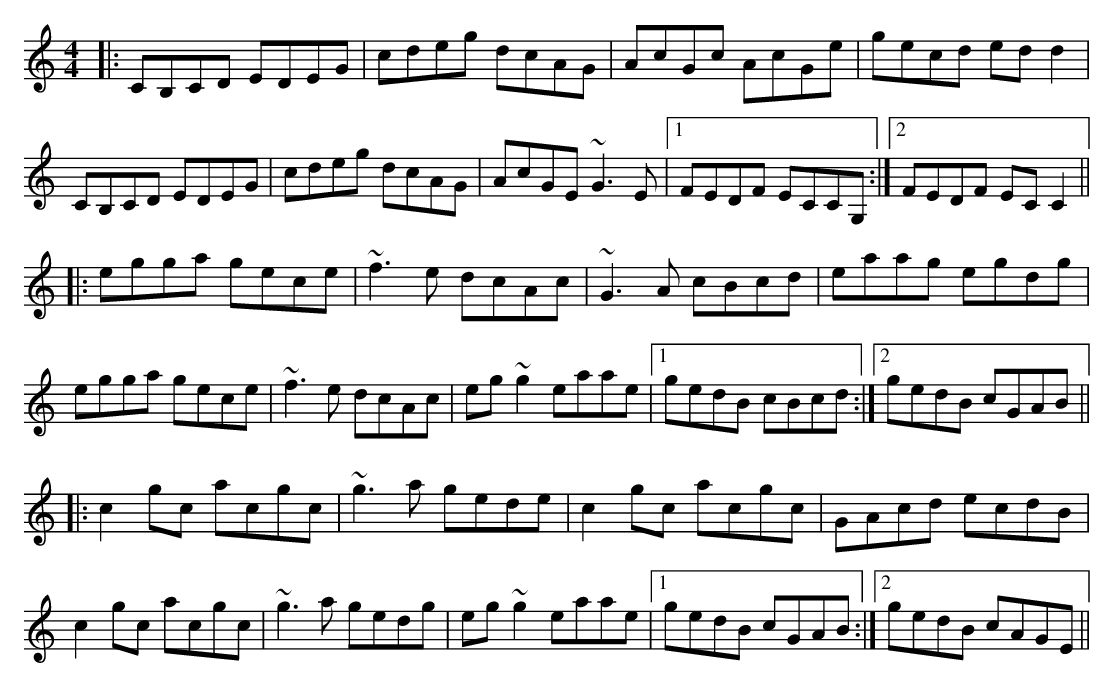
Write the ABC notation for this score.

X:1
M:4/4
K:C
|:CB,CD EDEG|cdeg dcAG|AcGc AcGe|gecd edd2|
CB,CD EDEG|cdeg dcAG|AcGE ~G3E|1 FEDF ECCG,:|2 FEDF ECC2||
|:egga gece|~f3e dcAc|~G3A cBcd|eaag egdg|
egga gece|~f3e dcAc|eg~g2 eaae|1 gedB cBcd:|2 gedB cGAB||
|:c2gc acgc|~g3a gede|c2gc acgc|GAcd ecdB|
c2gc acgc|~g3a gedg|eg~g2 eaae|1 gedB cGAB:|2 gedB cAGE||
